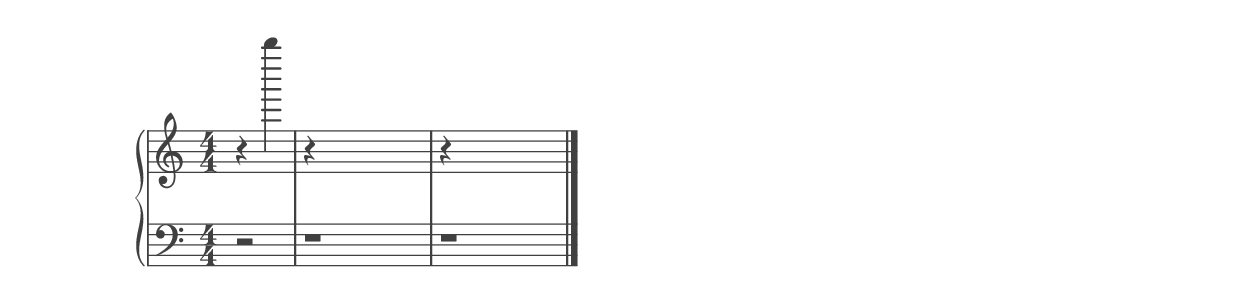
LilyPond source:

%% ----------------------------------------------------------------------------
%% Generated on: 2019 January 05
%% Note Name: B7
%% Octave: 7
%% Clef: treble
%% Filename: 158-87-7-treble-B7
%% ----------------------------------------------------------------------------

\version "2.19.82"

\include "../piano_note_colors.ly"

\header {
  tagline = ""
}

upper = {
  \clef treble
  \numericTimeSignature
  % treble note
  r4 b''''4
  % treble octave (hidden)
  r4 \hideNotes b''4 b'''4 b''''4
  % treble octave (hidden) repeat
  \unHideNotes
  r4 \hideNotes b''4 b'''4 b''''4
  \bar "|."
}

lower = {
  \clef bass
  \numericTimeSignature
  % bass note in color
  r2
  % bass octave (hidden)
  r1
  % bass octave (hidden) repeat
  \unHideNotes
  r1
}

\score {
  \new PianoStaff <<
    \context Score
    \applyContext #(override-color-for-all-grobs default-black)
    \time 4/4
    \partial 2
    \new Staff = upper { \upper }
    \new Staff = lower { \lower }
  >>
  \layout { }
  \midi { }
}